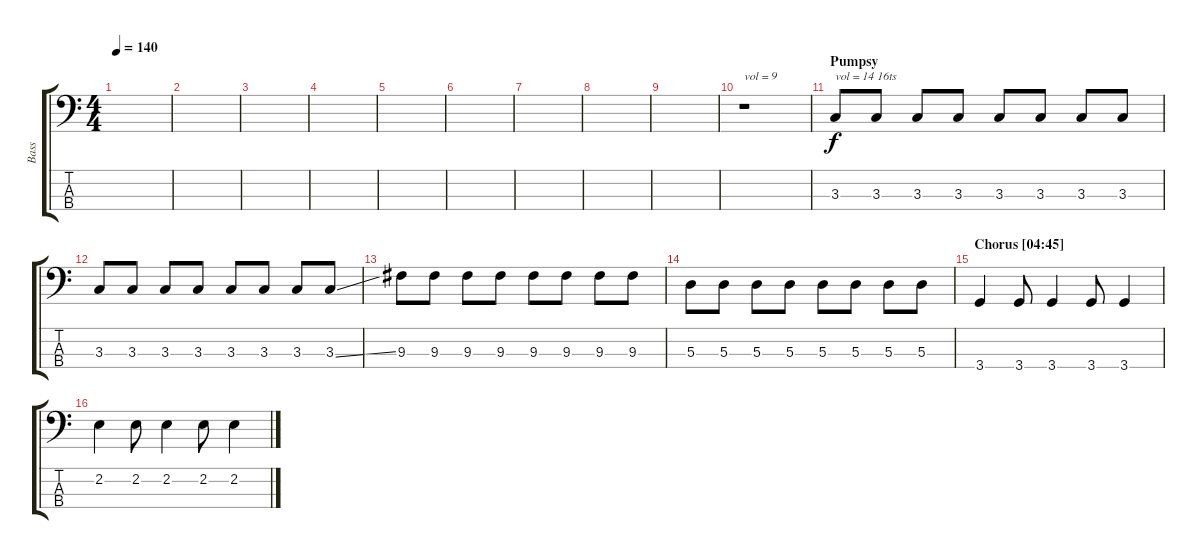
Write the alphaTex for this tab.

\track ("Bass" "Bass") {instrument electricbassfinger}
\staff {score tabs}
\tuning (G2 D2 A1 E1) {hide}
\ts (4 4)
\tempo 140
\clef f4
\ks c
|
|
\section ("" "")
|
|
|
|
|
\section ("" "")
|
|
r.1{txt "vol = 9" volume 9} |
\section ("" "Pumpsy")
3.3.8{txt "vol = 14 16ts" volume 14} 3.3.8 3.3.8 3.3.8 3.3.8 3.3.8 3.3.8 3.3.8 |
3.3.8 3.3.8 3.3.8 3.3.8 3.3.8 3.3.8 3.3.8 3.3{ss}.8 |
9.3.8 9.3.8 9.3.8 9.3.8 9.3.8 9.3.8 9.3.8 9.3.8 |
5.3.8 5.3.8 5.3.8 5.3.8 5.3.8 5.3.8 5.3.8 5.3.8 |
\section ("" "Chorus [04:45]")
3.4.4{volume 14} 3.4.8 3.4.4 3.4.8 3.4.4 |
2.2.4 2.2.8 2.2.4 2.2.8 2.2.4
